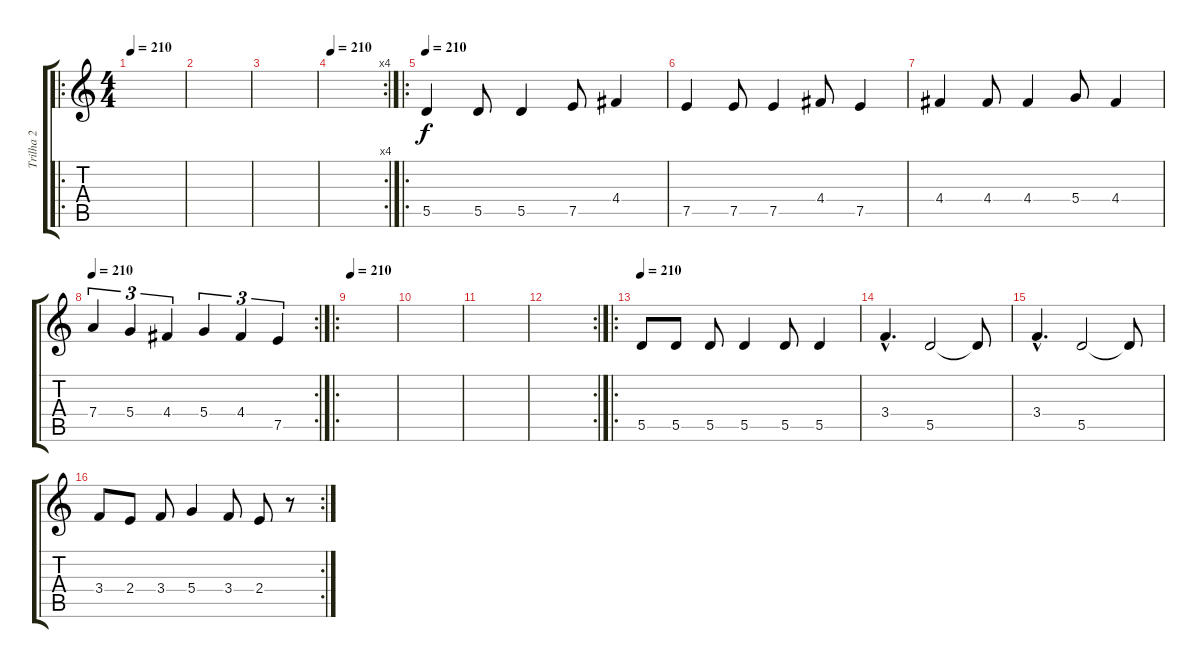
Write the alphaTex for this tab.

\track ("Trilha 2" "Trilha 2") {instrument overdrivenguitar}
\staff {score tabs}
\tuning (E4 B3 G3 D3 A2 E2) {hide}
\ro
\ts (4 4)
\tempo 210
\clef g2
\ks c
|
|
|
\rc 4
\tempo 210
|
\ro
\tempo 210
5.5.4 5.5.8 5.5.4 7.5.8 4.4.4 |
7.5.4 7.5.8 7.5.4 4.4.8 7.5.4 |
4.4.4 4.4.8 4.4.4 5.4.8 4.4.4 |
\rc 2
\tempo 210
7.4.4{tu (3 2)} 5.4.4{tu (3 2)} 4.4.4{tu (3 2)} 5.4.4{tu (3 2)} 4.4.4{tu (3 2)} 7.5.4{tu (3 2)} |
\ro
\tempo 210
|
|
|
\rc 2
|
\ro
\tempo 210
5.5.8 5.5.8 5.5.8 5.5.4 5.5.8 5.5.4 |
3.4{hac}.4{d} 5.5.2 5.5{t}.8 |
3.4{hac}.4{d} 5.5.2 5.5{t}.8 |
\rc 2
3.4.8 2.4.8 3.4.8 5.4.4 3.4.8 2.4.8 r.8
